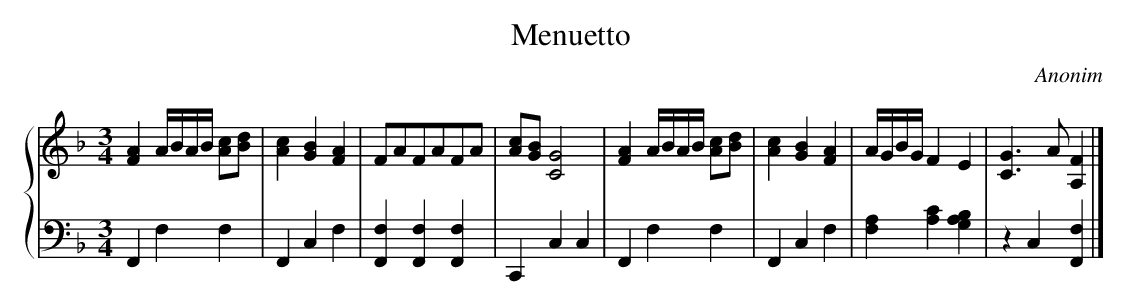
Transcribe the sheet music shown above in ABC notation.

X:1
T: Menuetto
C: Anonim
L: 1/4
M: 3/4
%%staves {1 2}
V: 1 clef=treble
V: 2 clef=bass
K: F
[V:1] [FA]A//B//A//B// [A/c/][B/d/] |
[V:2] F,,F,F, |
[V:1] [Ac][GB][FA] |
[V:2] F,,C,F, |
[V:1] F/A/F/A/F/A/ |
[V:2] [F,,F,][F,,F,][F,,F,] |
[V:1] [A/c/][G/B/][C2G2] |
[V:2] C,,C,C, |
[V:1] [FA]A//B//A//B// [A/c/][B/d/] |
[V:2] F,,F,F, |
[V:1] [Ac][GB][FA] |
[V:2] F,,C,F, |
[V:1] A//G//B//G//FE |
[V:2] [F,A,][A,C][G,A,B,] |
[V:1] [CG]>A[A,F] |]
[V:2] zC,[F,,F,] |]
